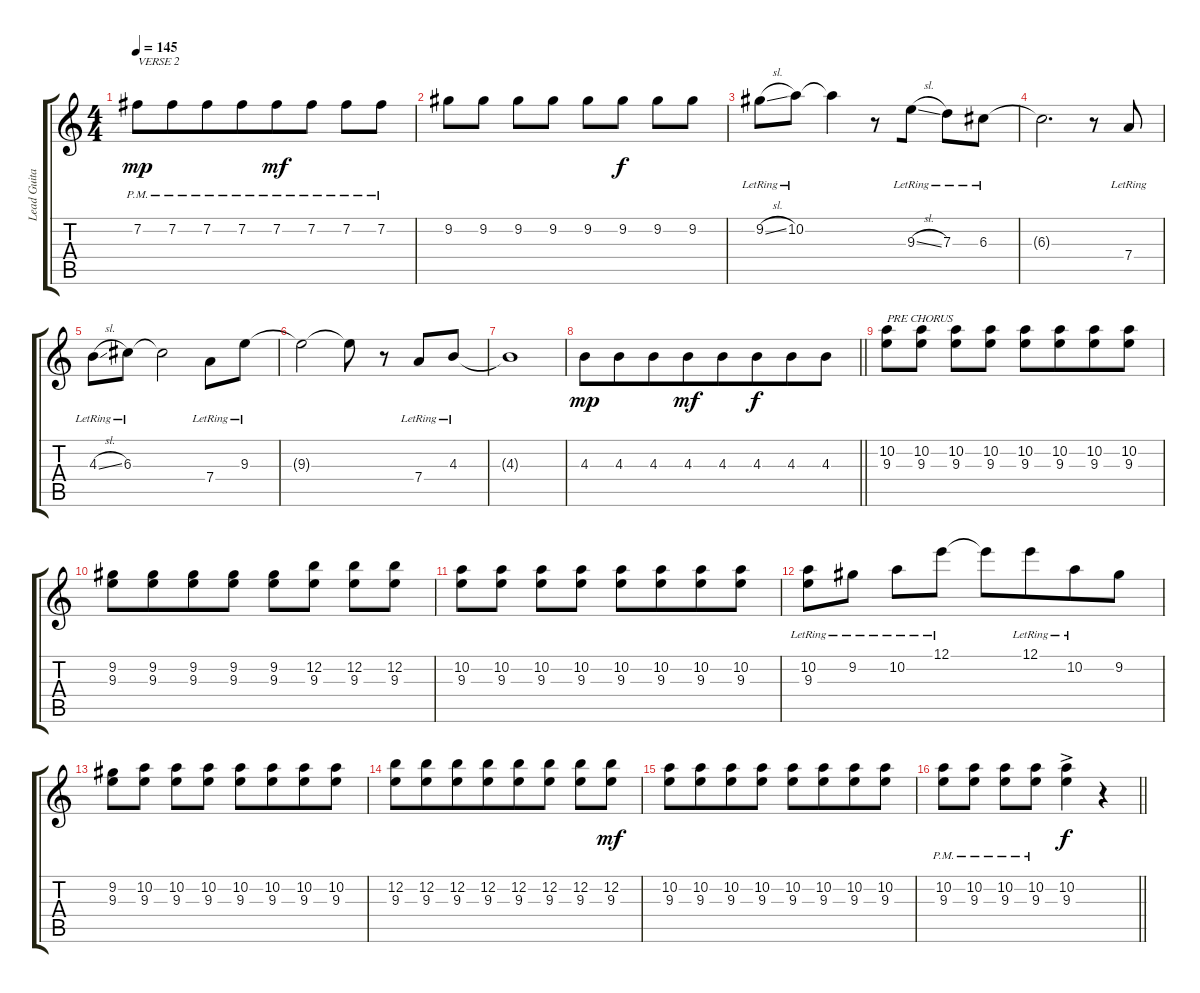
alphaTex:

\track ("Lead Guitar (Tom)" "Lead Guita") {instrument overdrivenguitar}
\staff {score tabs}
\tuning (E4 B3 G3 D3 A2 D2) {hide}
\ts (4 4)
\tempo 145
\clef g2
\ks c
7.2{pm}.8{txt "VERSE 2" dy mp beam merge} 7.2{pm}.8{beam merge} 7.2{pm}.8 7.2{pm}.8{beam merge} 7.2{pm}.8{dy mf} 7.2{pm}.8 7.2{pm}.8 7.2{pm}.8 |
9.2.8 9.2.8 9.2.8 9.2.8 9.2.8{beam merge} 9.2.8{dy f} 9.2.8{beam merge} 9.2.8 |
9.2{sl lr}.8 10.2{lr}.8 10.2{t}.4{beam merge} r.8{beam merge} 9.3{sl lr}.8 7.3{lr}.8 6.3{lr}.8 |
6.3{t}.2{d} r.8 7.4{lr}.8 |
4.3{sl lr}.8 6.3{lr}.8 6.3{t}.2 7.4{lr}.8 9.3{lr}.8 |
9.3{t}.2 9.3{t}.8 r.8{beam merge} 7.4{lr}.8{beam merge} 4.3{lr}.8 |
4.3{t}.1 |
\barLineRight lightlight
4.3.8{dy mp} 4.3.8{beam merge} 4.3.8 4.3.8{dy mf beam merge} 4.3.8 4.3.8{dy f beam merge} 4.3.8 4.3.8 |
(10.2 9.3).8{txt "PRE CHORUS"} (10.2 9.3).8 (10.2 9.3).8{beam merge} (10.2 9.3).8 (10.2 9.3).8 (10.2 9.3).8{beam merge} (10.2 9.3).8 (10.2 9.3).8 |
(9.2 9.3).8{beam merge} (9.2 9.3).8{beam merge} (9.2 9.3).8 (9.2 9.3).8 (9.2 9.3).8 (12.2 9.3).8 (12.2 9.3).8{beam merge} (12.2 9.3).8 |
(10.2 9.3).8 (10.2 9.3).8 (10.2 9.3).8{beam merge} (10.2 9.3).8 (10.2 9.3).8 (10.2 9.3).8{beam merge} (10.2 9.3).8 (10.2 9.3).8 |
(10.2{lr} 9.3{lr}).8 9.2{lr}.8 10.2{lr}.8{beam merge} 12.1{lr}.8 12.1{t}.8 12.1{lr}.8{beam merge} 10.2{lr}.8 9.2.8 |
(9.2 9.3).8 (10.2 9.3).8 (10.2 9.3).8{beam merge} (10.2 9.3).8 (10.2 9.3).8 (10.2 9.3).8{beam merge} (10.2 9.3).8 (10.2 9.3).8 |
(12.2 9.3).8 (12.2 9.3).8{beam merge} (12.2 9.3).8 (12.2 9.3).8{beam merge} (12.2 9.3).8 (12.2 9.3).8 (12.2 9.3).8 (12.2 9.3).8{dy mf} |
(10.2 9.3).8 (10.2 9.3).8{beam merge} (10.2 9.3).8{beam merge} (10.2 9.3).8 (10.2 9.3).8{beam merge} (10.2 9.3).8{beam merge} (10.2 9.3).8{beam merge} (10.2 9.3).8 |
\barLineRight lightlight
(10.2{pm} 9.3{pm}).8{beam merge} (10.2{pm} 9.3{pm}).8 (10.2{pm} 9.3{pm}).8 (10.2{pm} 9.3{pm}).8 (10.2{ac} 9.3{ac}).4{dy f beam merge} r.4
